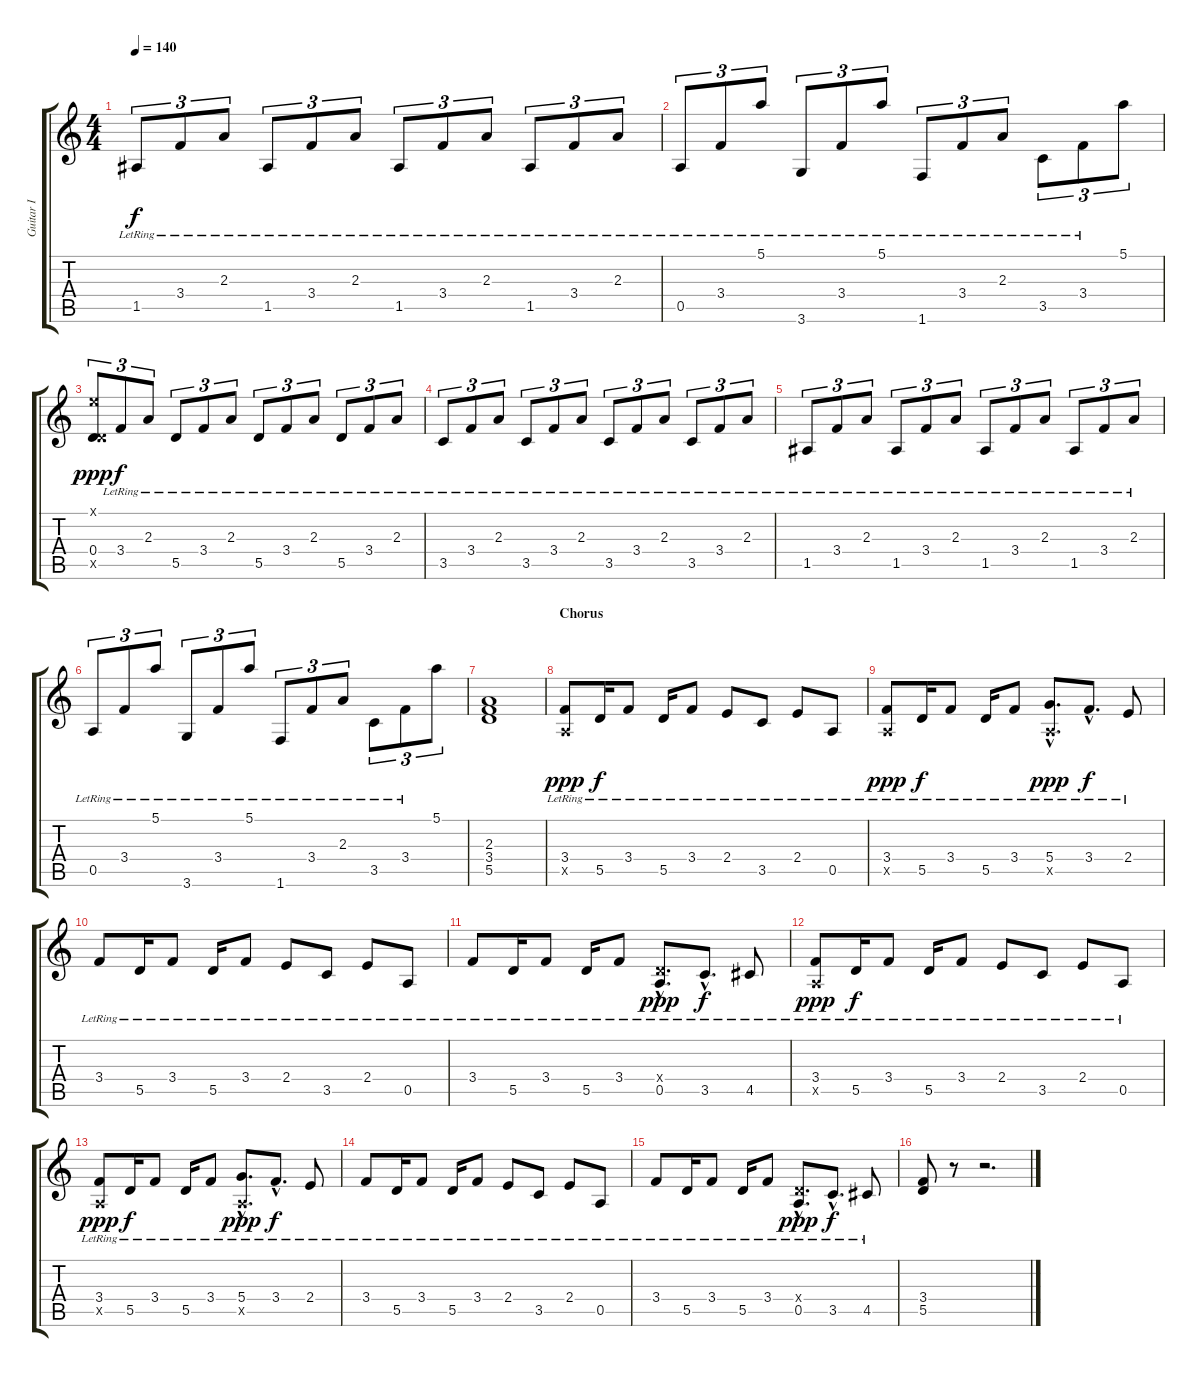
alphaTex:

\track ("Guitar I" "Guitar I") {instrument distortionguitar}
\staff {score tabs}
\tuning (E4 B3 G3 D3 A2 E2) {hide}
\ts (4 4)
\tempo 140
\clef g2
\ks c
1.5{lr}.8{tu (3 2) dy f} 3.4{lr}.8{tu (3 2)} 2.3{lr}.8{tu (3 2)} 1.5{lr}.8{tu (3 2)} 3.4{lr}.8{tu (3 2)} 2.3{lr}.8{tu (3 2)} 1.5{lr}.8{tu (3 2)} 3.4{lr}.8{tu (3 2)} 2.3{lr}.8{tu (3 2)} 1.5{lr}.8{tu (3 2)} 3.4{lr}.8{tu (3 2)} 2.3{lr}.8{tu (3 2)} |
0.5{lr}.8{tu (3 2)} 3.4{lr}.8{tu (3 2)} 5.1{lr}.8{tu (3 2)} 3.6{lr}.8{tu (3 2)} 3.4{lr}.8{tu (3 2)} 5.1{lr}.8{tu (3 2)} 1.6{lr}.8{tu (3 2)} 3.4{lr}.8{tu (3 2)} 2.3{lr}.8{tu (3 2)} 3.5{lr}.8{tu (3 2)} 3.4{lr}.8{tu (3 2)} 5.1.8{tu (3 2)} |
(0.1{x} 0.4 5.5{x}).8{tu (3 2) dy ppp} 3.4{lr}.8{tu (3 2) dy f} 2.3{lr}.8{tu (3 2)} 5.5{lr}.8{tu (3 2)} 3.4{lr}.8{tu (3 2)} 2.3{lr}.8{tu (3 2)} 5.5{lr}.8{tu (3 2)} 3.4{lr}.8{tu (3 2)} 2.3{lr}.8{tu (3 2)} 5.5{lr}.8{tu (3 2)} 3.4{lr}.8{tu (3 2)} 2.3{lr}.8{tu (3 2)} |
3.5{lr}.8{tu (3 2)} 3.4{lr}.8{tu (3 2)} 2.3{lr}.8{tu (3 2)} 3.5{lr}.8{tu (3 2)} 3.4{lr}.8{tu (3 2)} 2.3{lr}.8{tu (3 2)} 3.5{lr}.8{tu (3 2)} 3.4{lr}.8{tu (3 2)} 2.3{lr}.8{tu (3 2)} 3.5{lr}.8{tu (3 2)} 3.4{lr}.8{tu (3 2)} 2.3{lr}.8{tu (3 2)} |
1.5{lr}.8{tu (3 2)} 3.4{lr}.8{tu (3 2)} 2.3{lr}.8{tu (3 2)} 1.5{lr}.8{tu (3 2)} 3.4{lr}.8{tu (3 2)} 2.3{lr}.8{tu (3 2)} 1.5{lr}.8{tu (3 2)} 3.4{lr}.8{tu (3 2)} 2.3{lr}.8{tu (3 2)} 1.5{lr}.8{tu (3 2)} 3.4{lr}.8{tu (3 2)} 2.3{lr}.8{tu (3 2)} |
0.5{lr}.8{tu (3 2)} 3.4{lr}.8{tu (3 2)} 5.1{lr}.8{tu (3 2)} 3.6{lr}.8{tu (3 2)} 3.4{lr}.8{tu (3 2)} 5.1{lr}.8{tu (3 2)} 1.6{lr}.8{tu (3 2)} 3.4{lr}.8{tu (3 2)} 2.3{lr}.8{tu (3 2)} 3.5{lr}.8{tu (3 2)} 3.4{lr}.8{tu (3 2)} 5.1.8{tu (3 2)} |
(2.3 3.4 5.5).1 |
\section ("" "Chorus")
(3.4{lr} 0.5{x}).8{dy ppp} 5.5{lr}.16{dy f} 3.4{lr}.8 5.5{lr}.16 3.4{lr}.8 2.4{lr}.8 3.5{lr}.8 2.4{lr}.8 0.5{lr}.8 |
(3.4{lr} 0.5{x}).8{dy ppp} 5.5{lr}.16{dy f} 3.4{lr}.8 5.5{lr}.16 3.4{lr}.8 (5.4{hac lr} 0.5{hac x}).8{d dy ppp} 3.4{hac lr}.8{d dy f} 2.4{lr}.8 |
3.4{lr}.8 5.5{lr}.16 3.4{lr}.8 5.5{lr}.16 3.4{lr}.8 2.4{lr}.8 3.5{lr}.8 2.4{lr}.8 0.5{lr}.8 |
3.4{lr}.8 5.5{lr}.16 3.4{lr}.8 5.5{lr}.16 3.4{lr}.8 (0.4{hac x} 0.5{hac lr}).8{d dy ppp} 3.5{hac lr}.8{d dy f} 4.5{lr}.8 |
(3.4{lr} 0.5{x}).8{dy ppp} 5.5{lr}.16{dy f} 3.4{lr}.8 5.5{lr}.16 3.4{lr}.8 2.4{lr}.8 3.5{lr}.8 2.4{lr}.8 0.5{lr}.8 |
(3.4{lr} 0.5{x}).8{dy ppp} 5.5{lr}.16{dy f} 3.4{lr}.8 5.5{lr}.16 3.4{lr}.8 (5.4{hac lr} 0.5{hac x}).8{d dy ppp} 3.4{hac lr}.8{d dy f} 2.4{lr}.8 |
3.4{lr}.8 5.5{lr}.16 3.4{lr}.8 5.5{lr}.16 3.4{lr}.8 2.4{lr}.8 3.5{lr}.8 2.4{lr}.8 0.5{lr}.8 |
3.4{lr}.8 5.5{lr}.16 3.4{lr}.8 5.5{lr}.16 3.4{lr}.8 (0.4{hac x} 0.5{hac lr}).8{d dy ppp} 3.5{hac lr}.8{d dy f} 4.5{lr}.8 |
(3.4 5.5).8 r.8 r.2{d}
